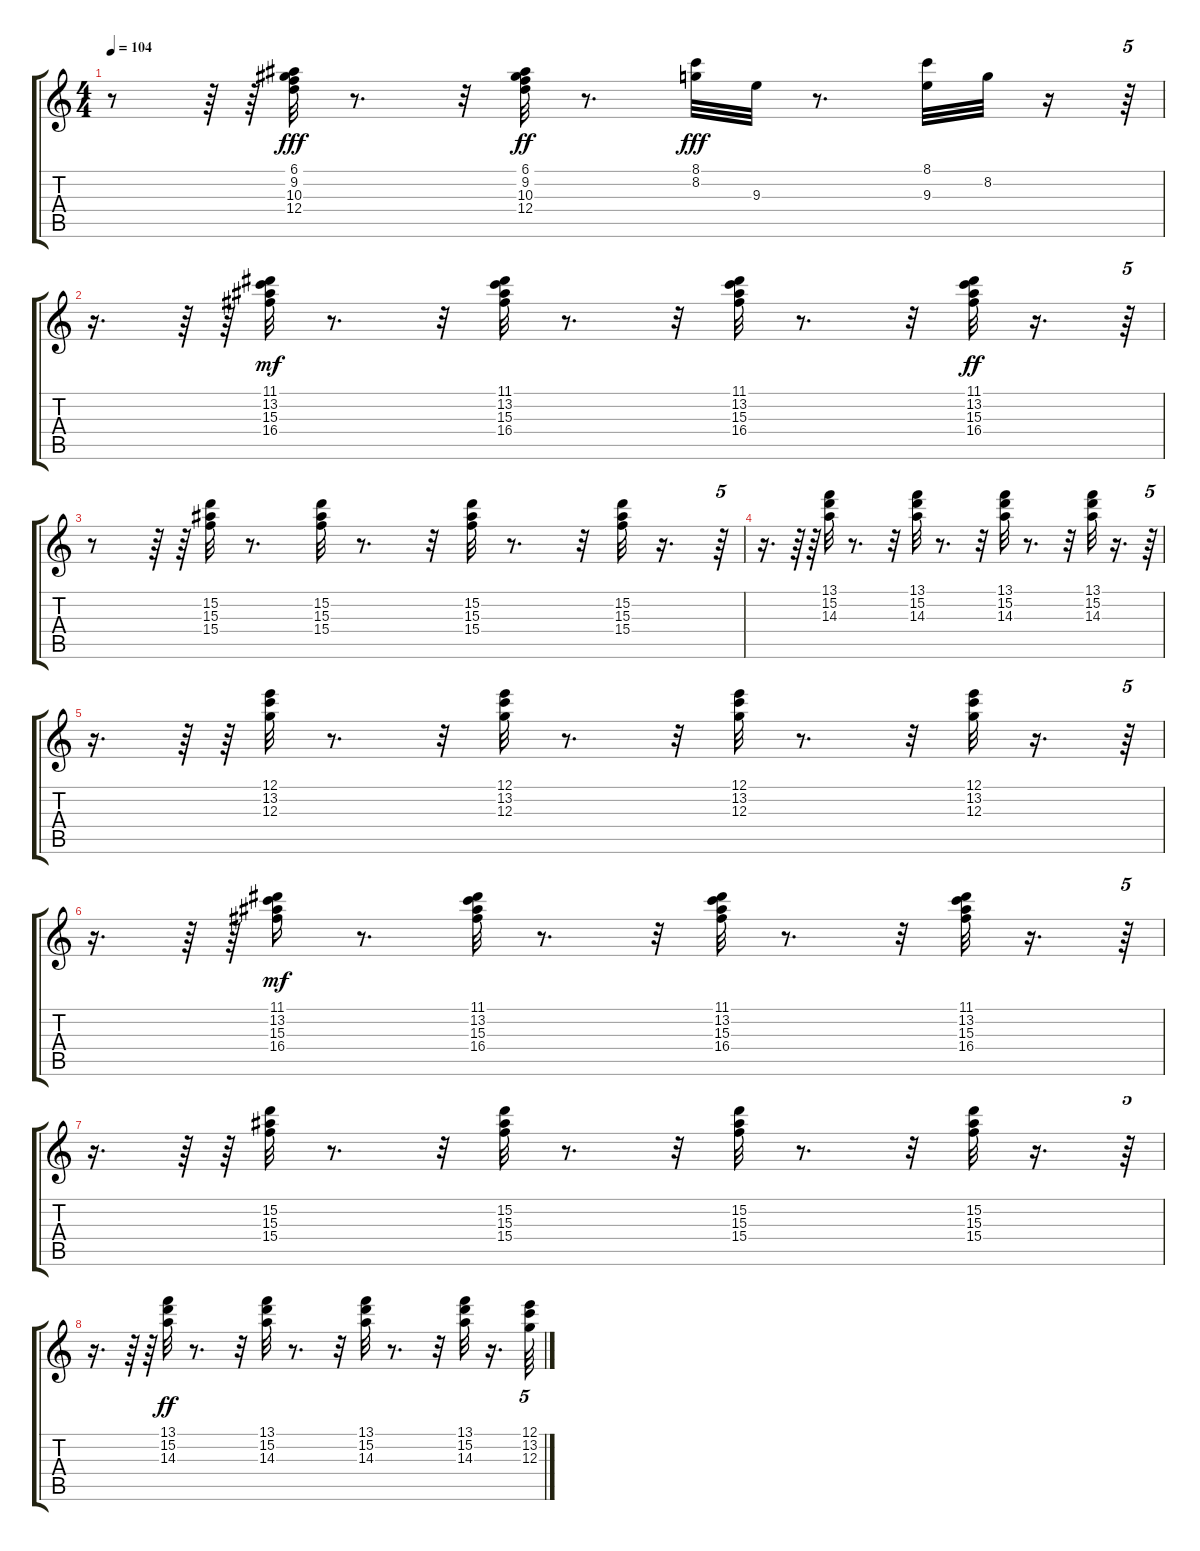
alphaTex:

\track "" {instrument electricguitarclean}
\staff {score tabs}
\tuning (E4 B3 G3 D3 A2 E2) {hide}
\ts (4 4)
\tempo 104
\clef g2
\ks c
r.8{dy ff} r.64 r.64 (6.1 9.2 10.3 12.4).32{dy fff} r.8{d} r.32 (6.1 9.2 10.3 12.4).32{dy ff} r.8{d} (8.1 8.2).32{dy fff} 9.3.32 r.8{d} (8.1 9.3).32 8.2.32 r.16 r.64{tu (5 4)} |
r.16{d} r.64 r.64 (11.1 13.2 15.3 16.4).32{dy mf} r.8{d} r.32 (11.1 13.2 15.3 16.4).32 r.8{d} r.32 (11.1 13.2 15.3 16.4).32 r.8{d} r.32 (11.1 13.2 15.3 16.4).32{dy ff} r.16{d} r.64{tu (5 4)} |
r.8 r.64 r.64 (15.2 15.3 15.4).32 r.8{d} (15.2 15.3 15.4).32 r.8{d} r.32 (15.2 15.3 15.4).32 r.8{d} r.32 (15.2 15.3 15.4).32 r.16{d} r.64{tu (5 4)} |
r.16{d} r.64 r.64 (13.1 15.2 14.3).32 r.8{d} r.32 (13.1 15.2 14.3).32 r.8{d} r.32 (13.1 15.2 14.3).32 r.8{d} r.32 (13.1 15.2 14.3).32 r.16{d} r.64{tu (5 4)} |
r.16{d} r.64 r.64 (12.1 13.2 12.3).32 r.8{d} r.32 (12.1 13.2 12.3).32 r.8{d} r.32 (12.1 13.2 12.3).32 r.8{d} r.32 (12.1 13.2 12.3).32 r.16{d} r.64{tu (5 4)} |
r.16{d} r.64 r.64 (11.1 13.2 15.3 16.4).16{dy mf} r.8{d} (11.1 13.2 15.3 16.4).32 r.8{d} r.32 (11.1 13.2 15.3 16.4).32 r.8{d} r.32 (11.1 13.2 15.3 16.4).32 r.16{d} r.64{tu (5 4)} |
r.16{d} r.64 r.64 (15.2 15.3 15.4).32 r.8{d} r.32 (15.2 15.3 15.4).32 r.8{d} r.32 (15.2 15.3 15.4).32 r.8{d} r.32 (15.2 15.3 15.4).32 r.16{d} r.64{tu (5 4)} |
r.16{d} r.64 r.64 (13.1 15.2 14.3).32{dy ff} r.8{d} r.32 (13.1 15.2 14.3).32 r.8{d} r.32 (13.1 15.2 14.3).32 r.8{d} r.32 (13.1 15.2 14.3).32 r.16{d} (12.1 13.2 12.3).64{tu (5 4)}
